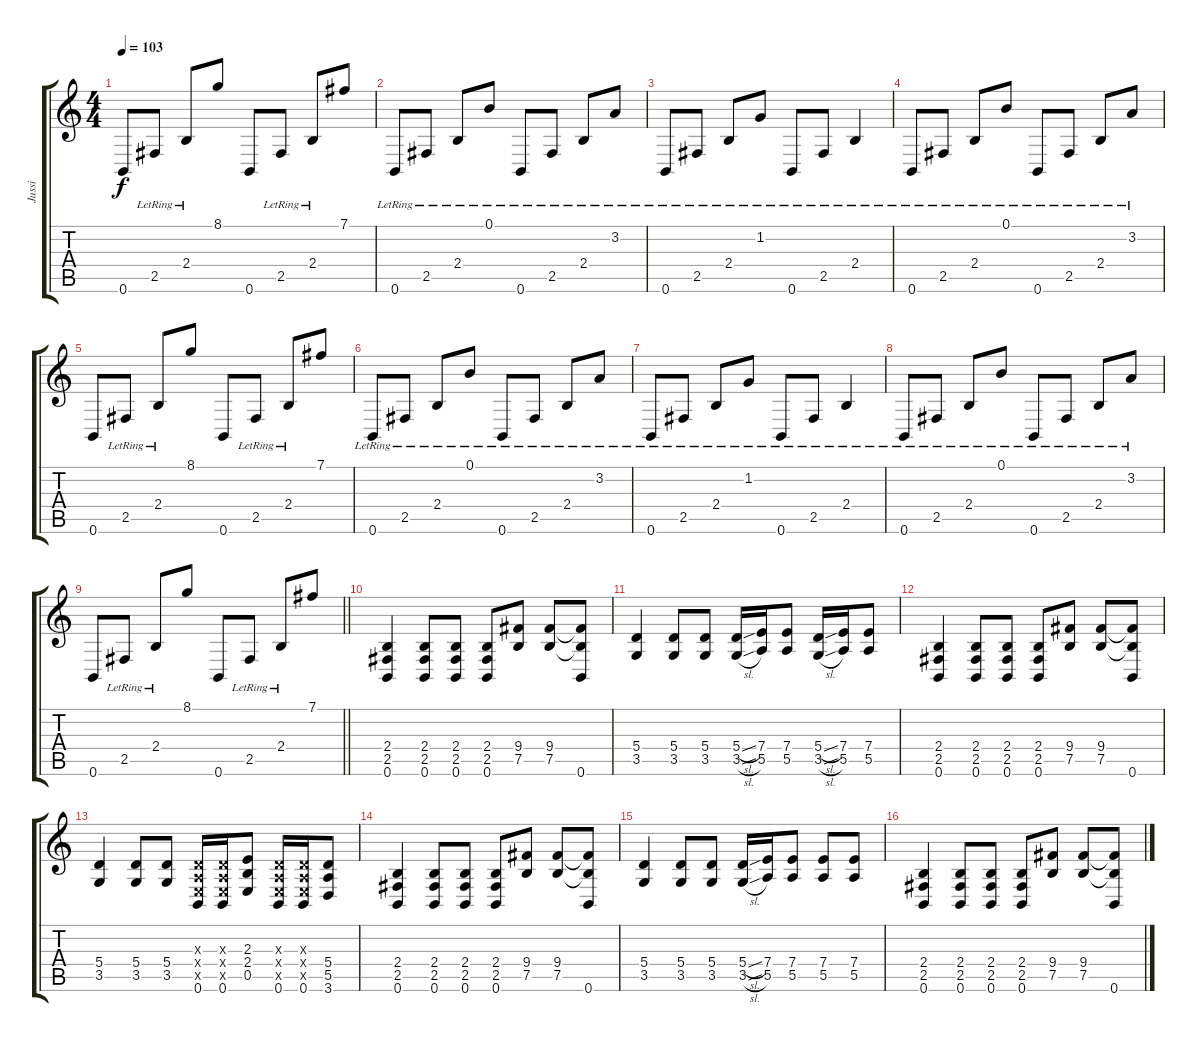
\track ("Jussi" "Jussi") {instrument distortionguitar}
\staff {score tabs}
\tuning (B3 Gb3 D3 A2 E2 B1) {hide}
\ts (4 4)
\tempo 103
\clef g2
\ks c
0.6.8{dy f} 2.5{lr}.8 2.4{lr}.8 8.1.8 0.6.8 2.5{lr}.8 2.4{lr}.8 7.1.8 |
0.6{lr}.8{volume 13 instrument electricguitarjazz} 2.5{lr}.8 2.4{lr}.8 0.1{lr}.8 0.6{lr}.8 2.5{lr}.8 2.4{lr}.8 3.2{lr}.8 |
0.6{lr}.8 2.5{lr}.8 2.4{lr}.8 1.2{lr}.8 0.6{lr}.8 2.5{lr}.8 2.4{lr}.4 |
0.6{lr}.8{volume 13 instrument electricguitarjazz} 2.5{lr}.8 2.4{lr}.8 0.1{lr}.8 0.6{lr}.8 2.5{lr}.8 2.4{lr}.8 3.2{lr}.8 |
0.6.8 2.5{lr}.8 2.4{lr}.8 8.1.8 0.6.8 2.5{lr}.8 2.4{lr}.8 7.1.8 |
0.6{lr}.8{volume 13 instrument electricguitarjazz} 2.5{lr}.8 2.4{lr}.8 0.1{lr}.8 0.6{lr}.8 2.5{lr}.8 2.4{lr}.8 3.2{lr}.8 |
0.6{lr}.8 2.5{lr}.8 2.4{lr}.8 1.2{lr}.8 0.6{lr}.8 2.5{lr}.8 2.4{lr}.4 |
0.6{lr}.8{volume 13 instrument electricguitarjazz} 2.5{lr}.8 2.4{lr}.8 0.1{lr}.8 0.6{lr}.8 2.5{lr}.8 2.4{lr}.8 3.2{lr}.8 |
\barLineRight lightlight
0.6.8 2.5{lr}.8 2.4{lr}.8 8.1.8 0.6.8 2.5{lr}.8 2.4{lr}.8 7.1.8 |
(2.4 2.5 0.6).4{volume 16 instrument distortionguitar} (2.4 2.5 0.6).8 (2.4 2.5 0.6).8 (2.4 2.5 0.6).8 (9.4 7.5).8 (9.4 7.5).8 (9.4{t} 7.5{t} 0.6).8 |
(5.4 3.5).4 (5.4 3.5).8 (5.4 3.5).8 (5.4{sl} 3.5{sl}).16 (7.4 5.5).16 (7.4 5.5).8 (5.4{sl} 3.5{sl}).16 (7.4 5.5).16 (7.4 5.5).8 |
(2.4 2.5 0.6).4{volume 16 instrument distortionguitar} (2.4 2.5 0.6).8 (2.4 2.5 0.6).8 (2.4 2.5 0.6).8 (9.4 7.5).8 (9.4 7.5).8 (9.4{t} 7.5{t} 0.6).8 |
(5.4 3.5).4 (5.4 3.5).8 (5.4 3.5).8 (0.3{x} 0.4{x} 0.5{x} 0.6).16 (0.3{x} 0.4{x} 0.5{x} 0.6).16 (2.3 2.4 0.5).8 (0.3{x} 0.4{x} 0.5{x} 0.6).16 (0.3{x} 0.4{x} 0.5{x} 0.6).16 (5.4 5.5 3.6).8 |
(2.4 2.5 0.6).4{volume 16 instrument distortionguitar} (2.4 2.5 0.6).8 (2.4 2.5 0.6).8 (2.4 2.5 0.6).8 (9.4 7.5).8 (9.4 7.5).8 (9.4{t} 7.5{t} 0.6).8 |
(5.4 3.5).4 (5.4 3.5).8 (5.4 3.5).8 (5.4{sl} 3.5{sl}).16 (7.4 5.5).16 (7.4 5.5).8 (7.4 5.5).8 (7.4 5.5).8 |
(2.4 2.5 0.6).4{volume 16 instrument distortionguitar} (2.4 2.5 0.6).8 (2.4 2.5 0.6).8 (2.4 2.5 0.6).8 (9.4 7.5).8 (9.4 7.5).8 (9.4{t} 7.5{t} 0.6).8
